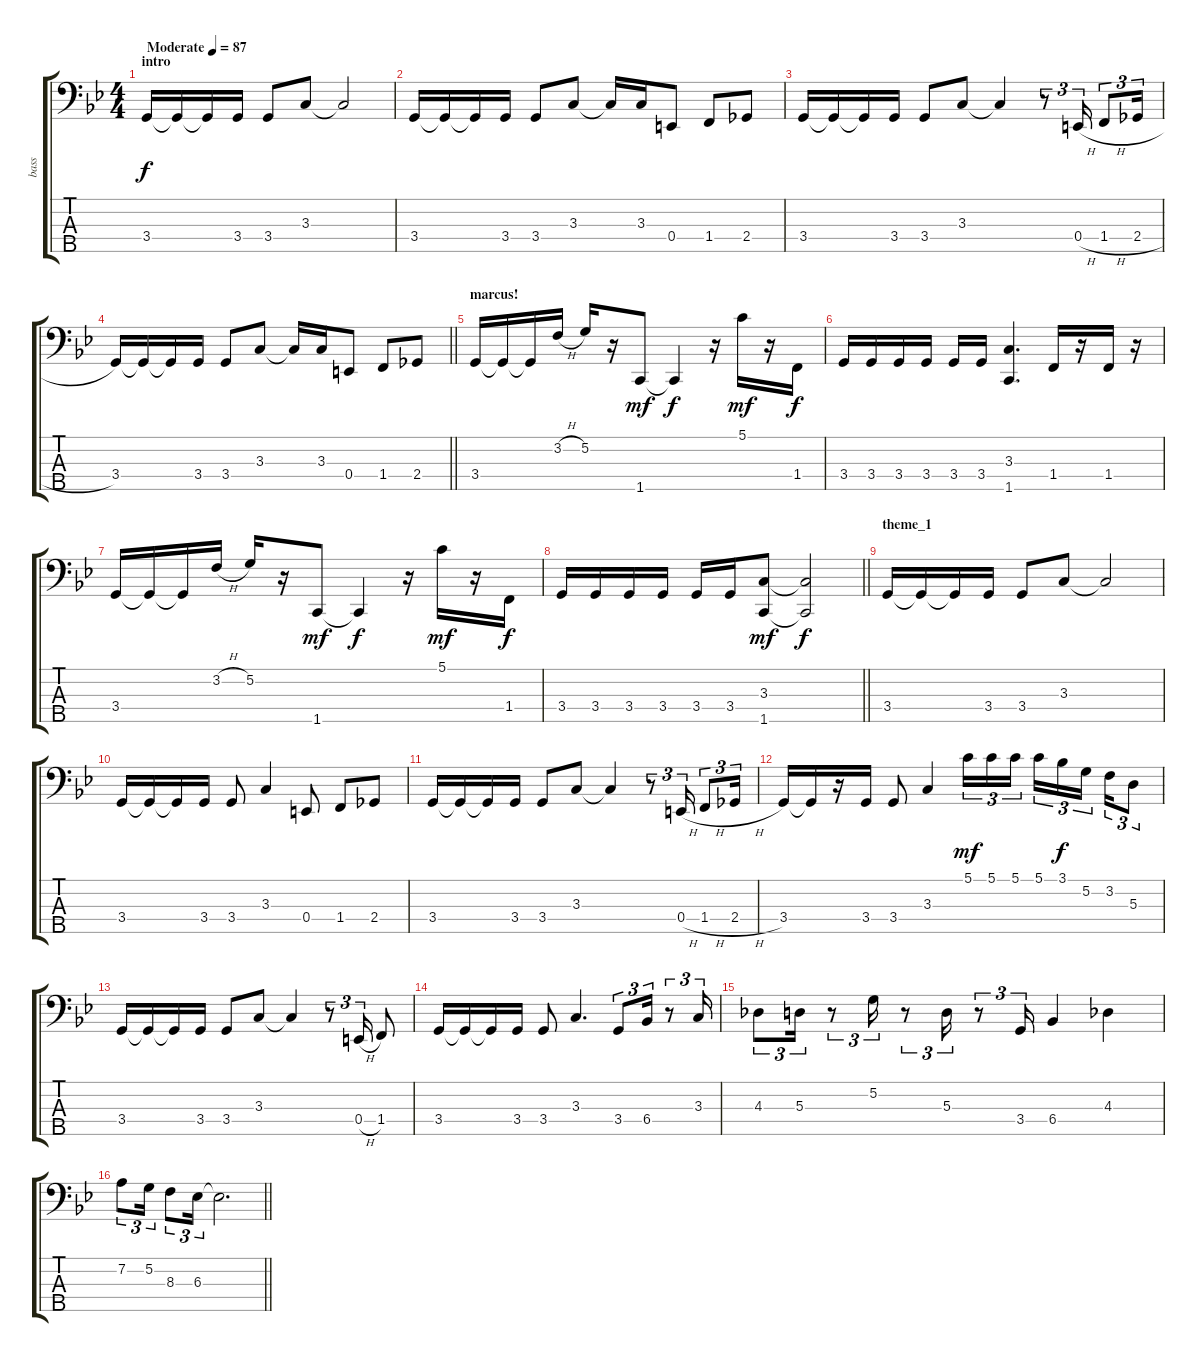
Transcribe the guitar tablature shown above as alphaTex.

\track ("bass" "bass") {instrument electricbassfinger}
\staff {score tabs}
\tuning (G2 D2 A1 E1 B0) {hide}
\ts (4 4)
\section ("" "intro")
\tempo (87 "Moderate")
\clef f4
\ks gminor
3.4.16{dy f instrument electricbassfinger} 3.4{t}.16 3.4{t}.16 3.4.16 3.4.8 3.3.8 3.3{t}.2 |
3.4.16 3.4{t}.16 3.4{t}.16 3.4.16 3.4.8 3.3.8 3.3{t}.16 3.3.16 0.4.8 1.4.8 2.4.8 |
3.4.16 3.4{t}.16 3.4{t}.16 3.4.16 3.4.8 3.3.8 3.3{t}.4 r.8{tu (3 2)} 0.4{h}.16{tu (3 2)} 1.4{h}.8{tu (3 2)} 2.4{h}.16{tu (3 2)} |
\barLineRight lightlight
3.4.16 3.4{t}.16 3.4{t}.16 3.4.16 3.4.8 3.3.8 3.3{t}.16 3.3.16 0.4.8 1.4.8 2.4.8 |
\section ("" "marcus!")
3.4.16 3.4{t}.16 3.4{t}.16 3.2{h}.16 5.2.16 r.16 1.5.8{dy mf} 1.5{t}.4{dy f} r.16 5.1.16{dy mf} r.16 1.4.16{dy f} |
3.4.16 3.4.16 3.4.16 3.4.16 3.4.16 3.4.16 (3.3 1.5).4{d} 1.4.16 r.16 1.4.16 r.16 |
3.4.16 3.4{t}.16 3.4{t}.16 3.2{h}.16 5.2.16 r.16 1.5.8{dy mf} 1.5{t}.4{dy f} r.16 5.1.16{dy mf} r.16 1.4.16{dy f} |
\barLineRight lightlight
3.4.16 3.4.16 3.4.16 3.4.16 3.4.16 3.4.16 (3.3 1.5).8{dy mf} (3.3{t} 1.5{t}).2{dy f} |
\section ("" "theme_1")
3.4.16 3.4{t}.16 3.4{t}.16 3.4.16 3.4.8 3.3.8 3.3{t}.2 |
3.4.16 3.4{t}.16 3.4{t}.16 3.4.16 3.4.8 3.3.4 0.4.8 1.4.8 2.4.8 |
3.4.16 3.4{t}.16 3.4{t}.16 3.4.16 3.4.8 3.3.8 3.3{t}.4 r.8{tu (3 2)} 0.4{h}.16{tu (3 2)} 1.4{h}.8{tu (3 2)} 2.4{h}.16{tu (3 2)} |
3.4.16 3.4{t}.16 r.16 3.4.16 3.4.8 3.3.4 5.1.16{tu (3 2) dy mf} 5.1.16{tu (3 2)} 5.1.16{tu (3 2)} 5.1.16{tu (3 2)} 3.1.16{tu (3 2) dy f} 5.2.16{tu (3 2) beam splitsecondary} 3.2.16{tu (3 2)} 5.3.8{tu (3 2)} |
3.4.16 3.4{t}.16 3.4{t}.16 3.4.16 3.4.8 3.3.8 3.3{t}.4 r.8{tu (3 2)} 0.4{h}.16{tu (3 2)} 1.4.8 |
3.4.16 3.4{t}.16 3.4{t}.16 3.4.16 3.4.8 3.3.4{d} 3.4.8{tu (3 2)} 6.4.16{tu (3 2)} r.8{tu (3 2)} 3.3.16{tu (3 2)} |
4.3.8{tu (3 2)} 5.3.16{tu (3 2)} r.8{tu (3 2)} 5.2.16{tu (3 2)} r.8{tu (3 2)} 5.3.16{tu (3 2)} r.8{tu (3 2)} 3.4.16{tu (3 2)} 6.4.4 4.3.4 |
\barLineRight lightlight
7.2.8{tu (3 2)} 5.2.16{tu (3 2)} 8.3.8{tu (3 2)} 6.3.16{tu (3 2)} 6.3{t}.2{d}
